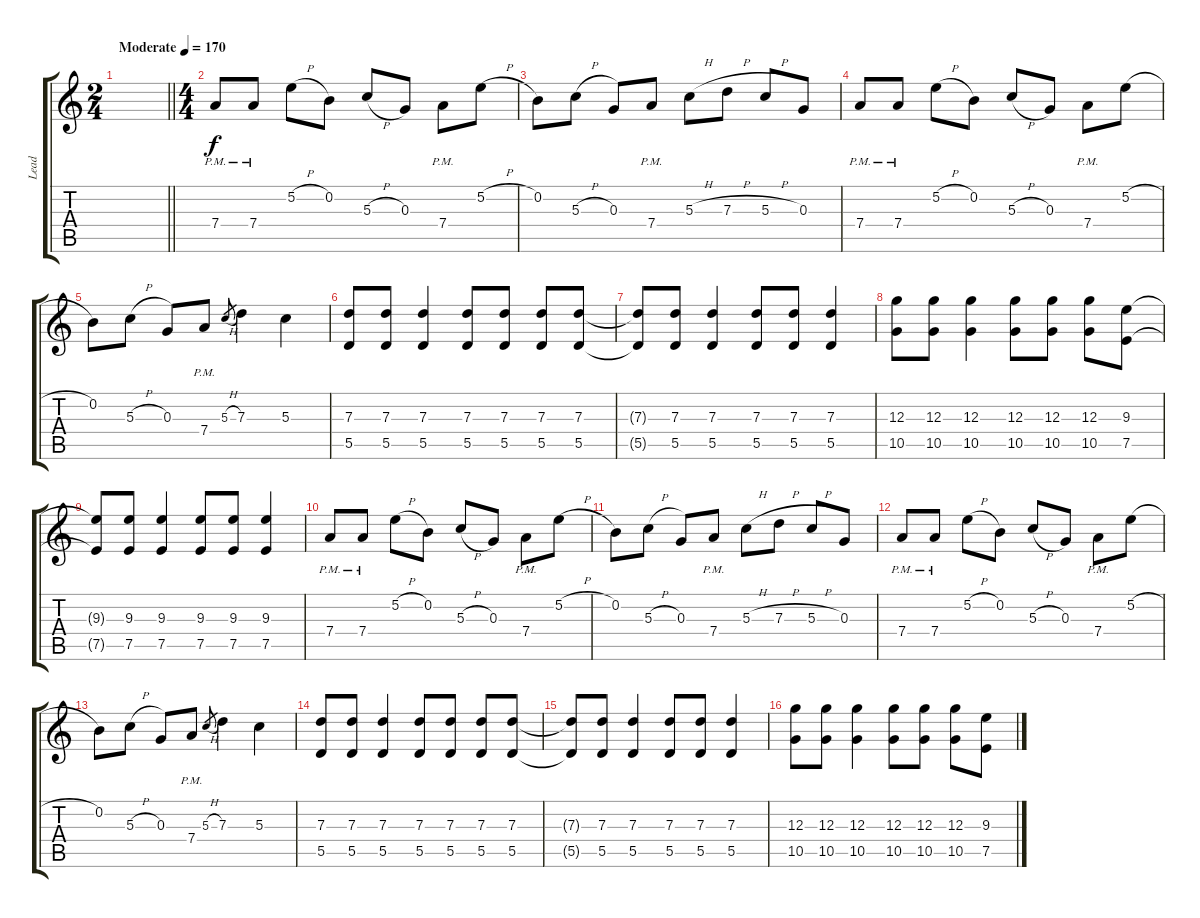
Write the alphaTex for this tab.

\track ("Lead" "Lead") {instrument overdrivenguitar}
\staff {score tabs}
\tuning (E4 B3 G3 D3 A2 E2) {hide}
\ts (2 4)
\tempo (170 "Moderate")
\clef g2
\barLineRight lightlight
\ks c
|
\ts (4 4)
7.4{pm}.8 7.4{pm}.8 5.2{h}.8 0.2.8 5.3{h}.8 0.3.8 7.4{pm}.8 5.2{h}.8 |
0.2.8 5.3{h}.8 0.3.8 7.4{pm}.8 5.3{h}.8 7.3{h}.8 5.3{h}.8 0.3.8 |
7.4{pm}.8 7.4{pm}.8 5.2{h}.8 0.2.8 5.3{h}.8 0.3.8 7.4{pm}.8 5.2{h}.8 |
0.2.8 5.3{h}.8 0.3.8 7.4{pm}.8 5.3{h}.8{gr} 7.3.4 5.3.4 |
(7.3 5.5).8 (7.3 5.5).8 (7.3 5.5).4 (7.3 5.5).8 (7.3 5.5).8 (7.3 5.5).8 (7.3 5.5).8 |
(7.3{t} 5.5{t}).8 (7.3 5.5).8 (7.3 5.5).4 (7.3 5.5).8 (7.3 5.5).8 (7.3 5.5).4 |
(12.3 10.5).8 (12.3 10.5).8 (12.3 10.5).4 (12.3 10.5).8 (12.3 10.5).8 (12.3 10.5).8 (9.3 7.5).8 |
(9.3{t} 7.5{t}).8 (9.3 7.5).8 (9.3 7.5).4 (9.3 7.5).8 (9.3 7.5).8 (9.3 7.5).4 |
7.4{pm}.8 7.4{pm}.8 5.2{h}.8 0.2.8 5.3{h}.8 0.3.8 7.4{pm}.8 5.2{h}.8 |
0.2.8 5.3{h}.8 0.3.8 7.4{pm}.8 5.3{h}.8 7.3{h}.8 5.3{h}.8 0.3.8 |
7.4{pm}.8 7.4{pm}.8 5.2{h}.8 0.2.8 5.3{h}.8 0.3.8 7.4{pm}.8 5.2{h}.8 |
0.2.8 5.3{h}.8 0.3.8 7.4{pm}.8 5.3{h}.8{gr} 7.3.4 5.3.4 |
(7.3 5.5).8 (7.3 5.5).8 (7.3 5.5).4 (7.3 5.5).8 (7.3 5.5).8 (7.3 5.5).8 (7.3 5.5).8 |
(7.3{t} 5.5{t}).8 (7.3 5.5).8 (7.3 5.5).4 (7.3 5.5).8 (7.3 5.5).8 (7.3 5.5).4 |
(12.3 10.5).8 (12.3 10.5).8 (12.3 10.5).4 (12.3 10.5).8 (12.3 10.5).8 (12.3 10.5).8 (9.3 7.5).8
